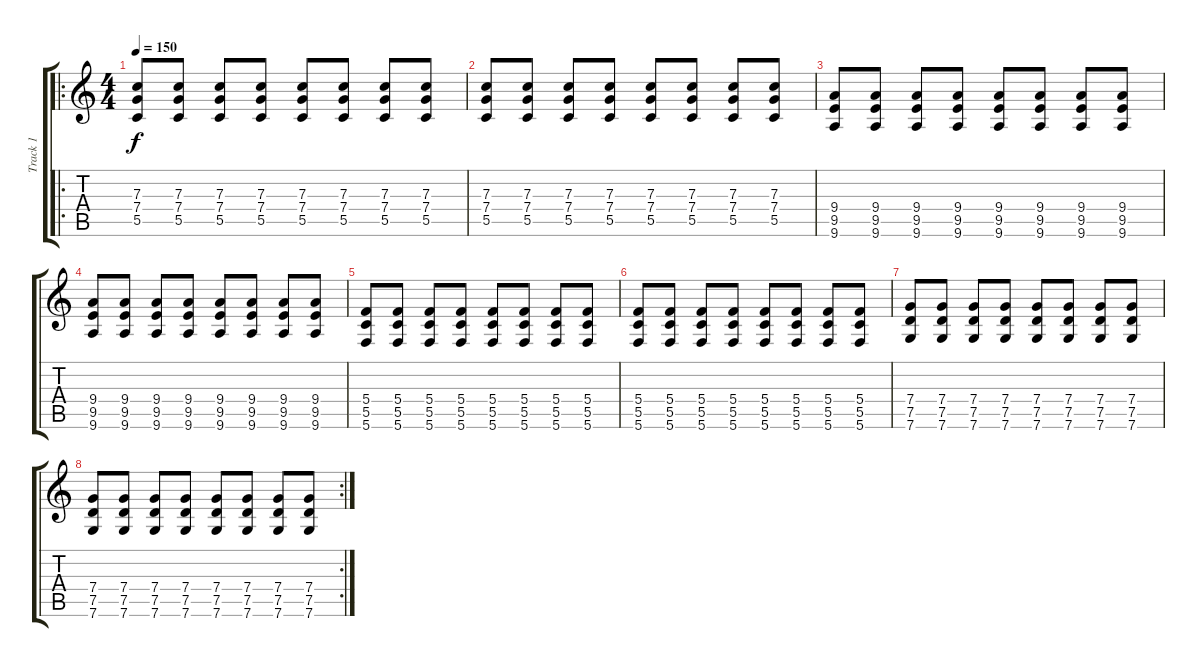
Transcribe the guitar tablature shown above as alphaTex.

\track ("Track 1" "Track 1") {instrument distortionguitar}
\staff {score tabs}
\tuning (D4 A3 F3 C3 G2 C2) {hide}
\ro
\ts (4 4)
\tempo 150
\clef g2
\ks c
(7.3 7.4 5.5).8{dy f} (7.3 7.4 5.5).8 (7.3 7.4 5.5).8 (7.3 7.4 5.5).8 (7.3 7.4 5.5).8 (7.3 7.4 5.5).8 (7.3 7.4 5.5).8 (7.3 7.4 5.5).8 |
(7.3 7.4 5.5).8 (7.3 7.4 5.5).8 (7.3 7.4 5.5).8 (7.3 7.4 5.5).8 (7.3 7.4 5.5).8 (7.3 7.4 5.5).8 (7.3 7.4 5.5).8 (7.3 7.4 5.5).8 |
(9.4 9.5 9.6).8 (9.4 9.5 9.6).8 (9.4 9.5 9.6).8 (9.4 9.5 9.6).8 (9.4 9.5 9.6).8 (9.4 9.5 9.6).8 (9.4 9.5 9.6).8 (9.4 9.5 9.6).8 |
(9.4 9.5 9.6).8 (9.4 9.5 9.6).8 (9.4 9.5 9.6).8 (9.4 9.5 9.6).8 (9.4 9.5 9.6).8 (9.4 9.5 9.6).8 (9.4 9.5 9.6).8 (9.4 9.5 9.6).8 |
(5.4 5.5 5.6).8 (5.4 5.5 5.6).8 (5.4 5.5 5.6).8 (5.4 5.5 5.6).8 (5.4 5.5 5.6).8 (5.4 5.5 5.6).8 (5.4 5.5 5.6).8 (5.4 5.5 5.6).8 |
(5.4 5.5 5.6).8 (5.4 5.5 5.6).8 (5.4 5.5 5.6).8 (5.4 5.5 5.6).8 (5.4 5.5 5.6).8 (5.4 5.5 5.6).8 (5.4 5.5 5.6).8 (5.4 5.5 5.6).8 |
(7.4 7.5 7.6).8 (7.4 7.5 7.6).8 (7.4 7.5 7.6).8 (7.4 7.5 7.6).8 (7.4 7.5 7.6).8 (7.4 7.5 7.6).8 (7.4 7.5 7.6).8 (7.4 7.5 7.6).8 |
\rc 2
(7.4 7.5 7.6).8 (7.4 7.5 7.6).8 (7.4 7.5 7.6).8 (7.4 7.5 7.6).8 (7.4 7.5 7.6).8 (7.4 7.5 7.6).8 (7.4 7.5 7.6).8 (7.4 7.5 7.6).8
